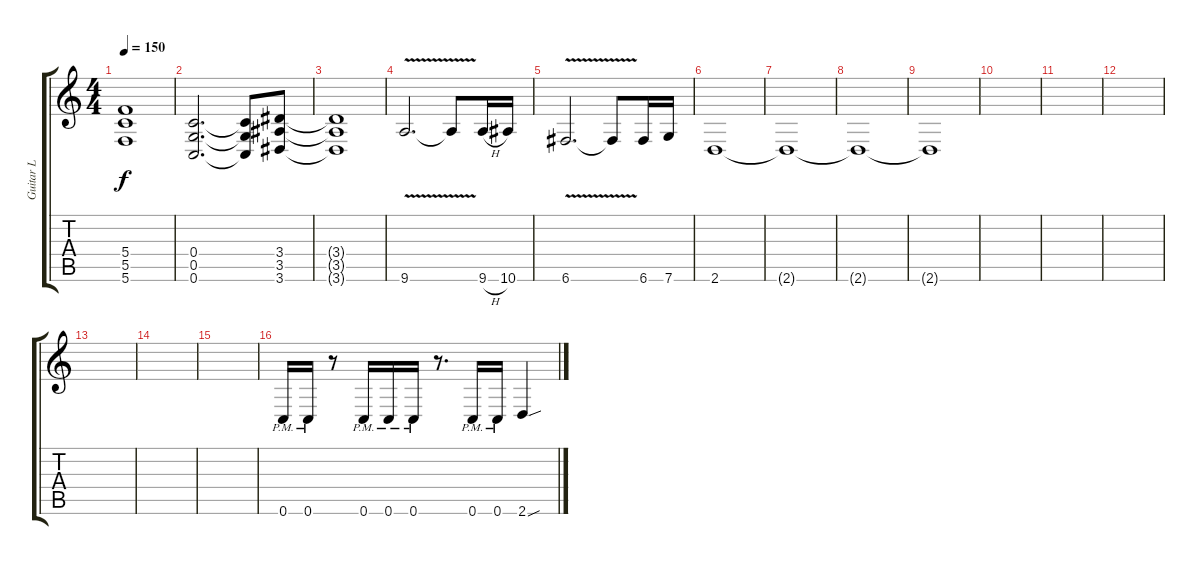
\track ("Guitar L" "Guitar L") {instrument distortionguitar}
\staff {score tabs}
\tuning (D4 A3 F3 C3 G2 C2) {hide}
\ts (4 4)
\tempo 150
\clef g2
\ks c
(5.4{t} 5.5{t} 5.6{t}).1{dy f} |
(0.4 0.5 0.6).2{d} (0.4{t} 0.5{t} 0.6{t}).8 (3.4 3.5 3.6).8 |
(3.4{t} 3.5{t} 3.6{t}).1 |
9.6{v}.2{d} 9.6{t}.8 9.6{h}.16 10.6.16 |
6.6{v}.2{d} 6.6{t}.8 6.6.16 7.6.16 |
2.6.1 |
2.6{t}.1 |
2.6{t}.1 |
2.6{t}.1 |
|
|
|
|
|
|
0.6{pm}.16 0.6{pm}.16 r.8 0.6{pm}.16 0.6{pm}.16 0.6{pm}.16 r.8{d} 0.6{pm}.16 0.6{pm}.16 2.6{sou}.4
